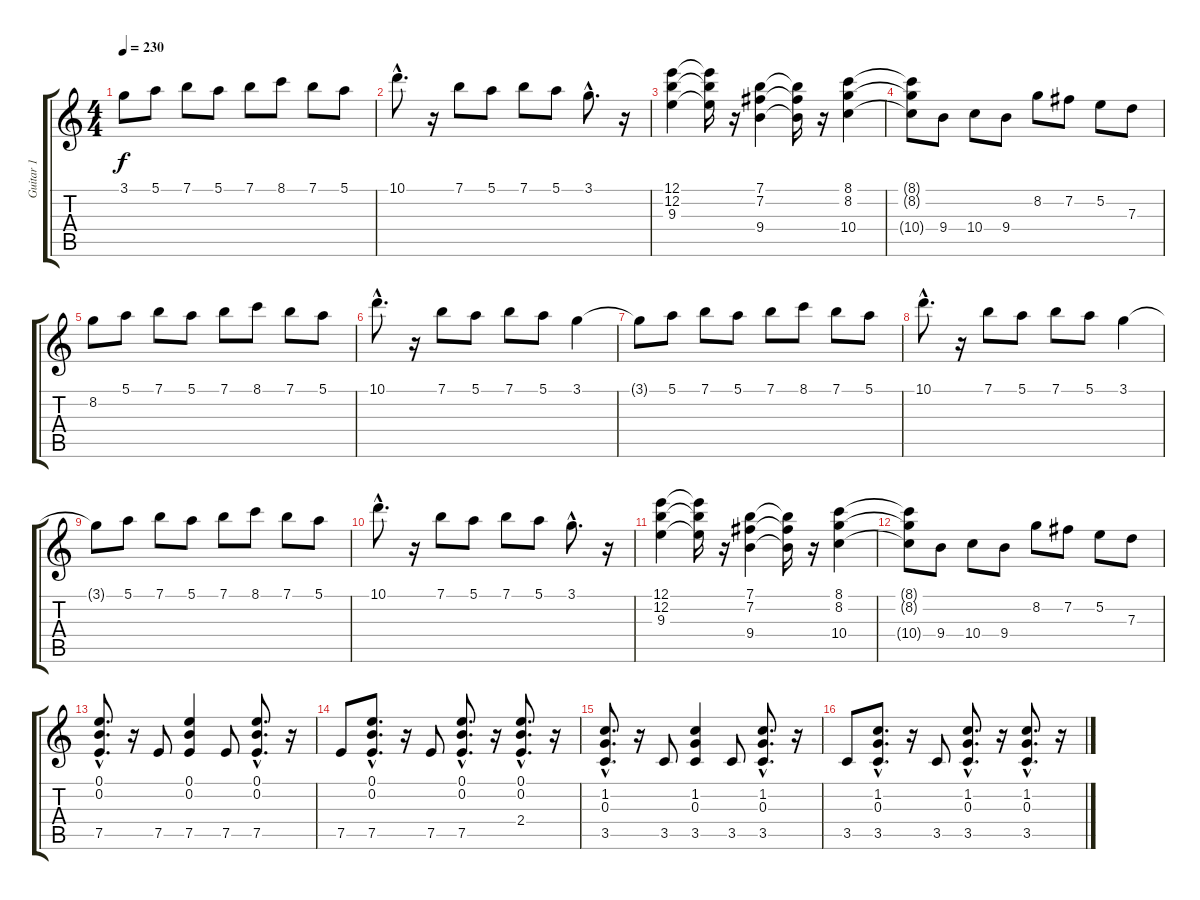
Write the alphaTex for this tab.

\track ("Guitar 1" "Guitar 1") {instrument distortionguitar}
\staff {score tabs}
\tuning (E4 B3 G3 D3 A2 E2) {hide}
\ts (4 4)
\tempo 230
\clef g2
\ks c
3.1{t}.8{dy f} 5.1.8 7.1.8 5.1.8 7.1.8 8.1.8 7.1.8 5.1.8 |
10.1{hac}.8{d} r.16 7.1.8 5.1.8 7.1.8 5.1.8 3.1{hac}.8{d} r.16 |
(12.1 12.2 9.3).4 (12.1{t} 12.2{t} 9.3{t}).16 r.16 (7.1 7.2 9.4).4 (7.1{t} 7.2{t} 9.4{t}).16 r.16 (8.1 8.2 10.4).4 |
(8.1{t} 8.2{t} 10.4{t}).8 9.4.8 10.4.8 9.4.8 8.2.8 7.2.8 5.2.8 7.3.8 |
8.2.8 5.1.8 7.1.8 5.1.8 7.1.8 8.1.8 7.1.8 5.1.8 |
10.1{hac}.8{d} r.16 7.1.8 5.1.8 7.1.8 5.1.8 3.1.4 |
3.1{t}.8 5.1.8 7.1.8 5.1.8 7.1.8 8.1.8 7.1.8 5.1.8 |
10.1{hac}.8{d} r.16 7.1.8 5.1.8 7.1.8 5.1.8 3.1.4 |
3.1{t}.8 5.1.8 7.1.8 5.1.8 7.1.8 8.1.8 7.1.8 5.1.8 |
10.1{hac}.8{d} r.16 7.1.8 5.1.8 7.1.8 5.1.8 3.1{hac}.8{d} r.16 |
(12.1 12.2 9.3).4 (12.1{t} 12.2{t} 9.3{t}).16 r.16 (7.1 7.2 9.4).4 (7.1{t} 7.2{t} 9.4{t}).16 r.16 (8.1 8.2 10.4).4 |
(8.1{t} 8.2{t} 10.4{t}).8 9.4.8 10.4.8 9.4.8 8.2.8 7.2.8 5.2.8 7.3.8 |
(0.1{hac} 0.2{hac} 7.5{hac}).8{d} r.16 7.5.8 (0.1 0.2 7.5).4 7.5.8 (0.1{hac} 0.2{hac} 7.5{hac}).8{d} r.16 |
7.5.8 (0.1{hac} 0.2{hac} 7.5{hac}).8{d} r.16 7.5.8 (0.1{hac} 0.2{hac} 7.5{hac}).8{d} r.16 (0.1{hac} 0.2{hac} 2.4{hac}).8{d} r.16 |
(1.2{hac} 0.3{hac} 3.5{hac}).8{d} r.16 3.5.8 (1.2 0.3 3.5).4 3.5.8 (1.2{hac} 0.3{hac} 3.5{hac}).8{d} r.16 |
3.5.8 (1.2{hac} 0.3{hac} 3.5{hac}).8{d} r.16 3.5.8 (1.2{hac} 0.3{hac} 3.5{hac}).8{d} r.16 (1.2{hac} 0.3{hac} 3.5{hac}).8{d} r.16
